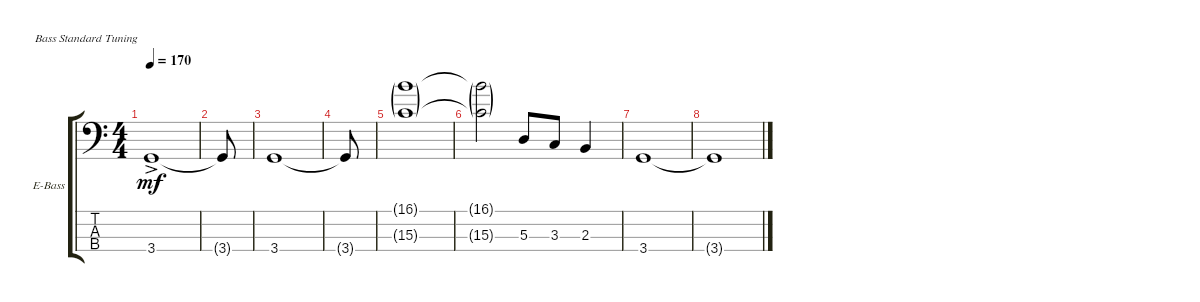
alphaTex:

\defaultSystemsLayout 4
\bracketExtendMode groupsimilarinstruments
\firstSystemTrackNameOrientation horizontal
\otherSystemsTrackNameOrientation horizontal
\track ("Electric Bass" "E-Bass") {instrument electricbassfinger}
\staff {score tabs}
\tuning (G2 D2 A1 E1)
\ts (4 4)
\tempo 170
\clef f4
\ks c
3.4{ac}.1{dy mf instrument electricbassfinger} |
3.4{t}.8 |
3.4.1 |
3.4{t}.8 |
(15.3{g} 16.1{g}).1 |
(15.3{g t} 16.1{g t}).2 5.3.8 3.3.8 2.3.4 |
3.4.1 |
3.4{t}.1
